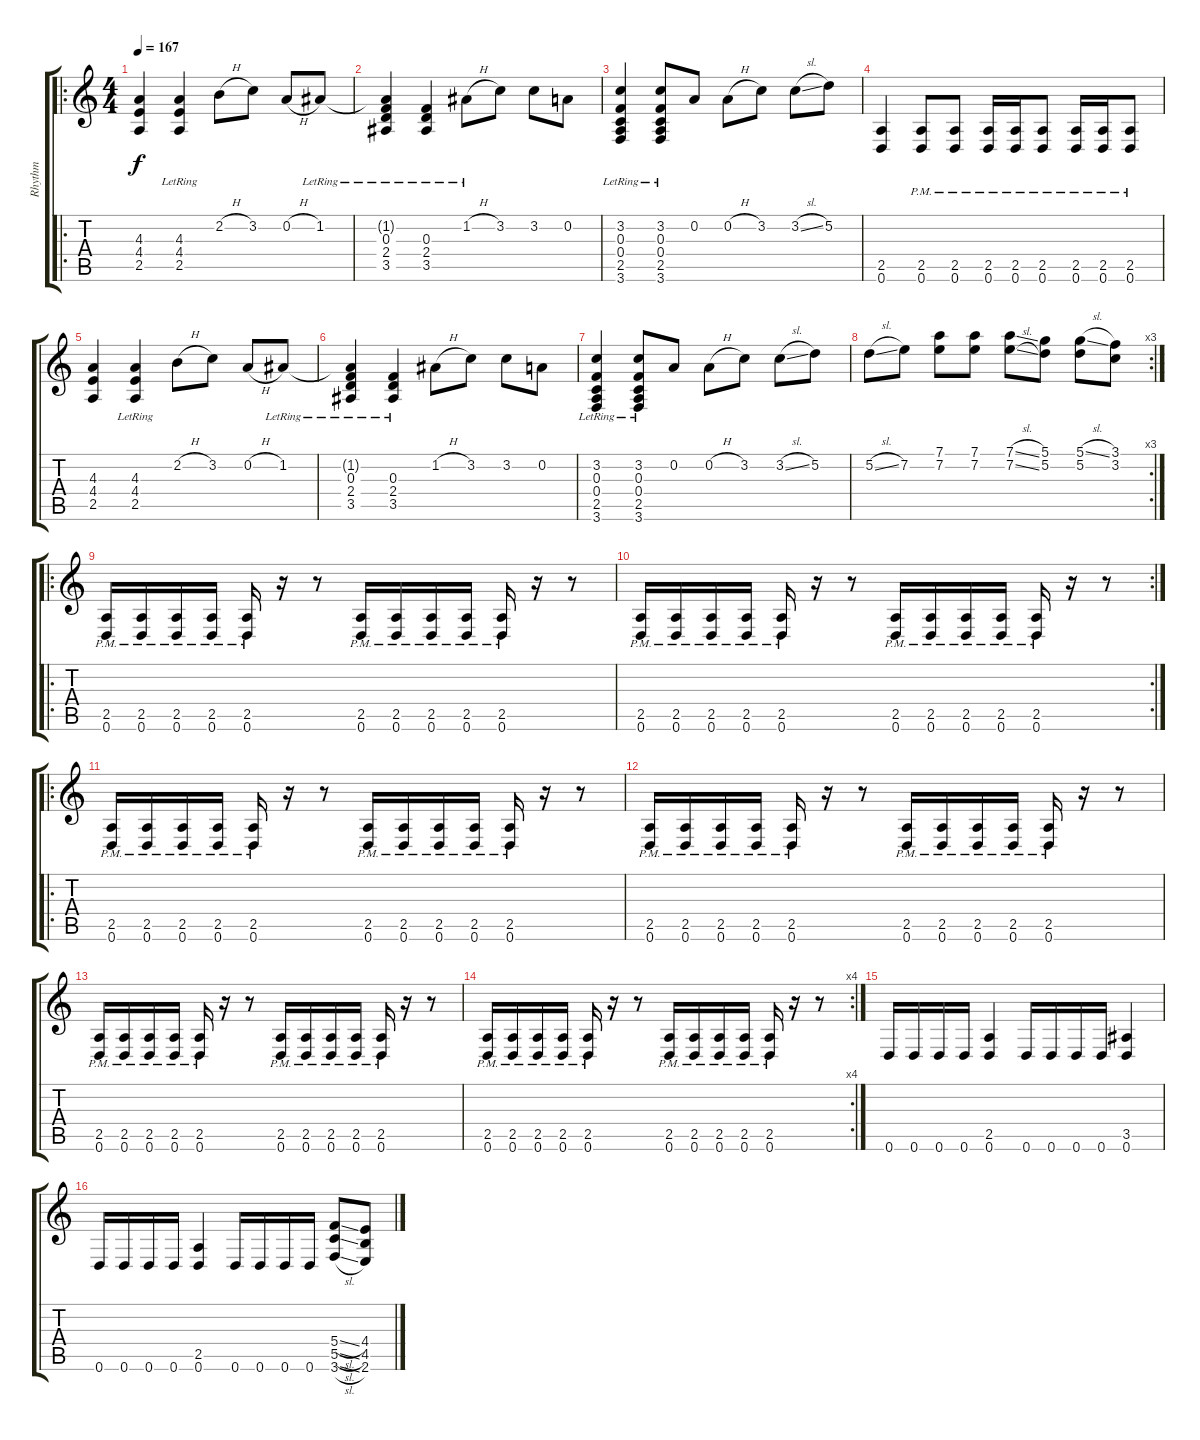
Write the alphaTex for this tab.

\track ("Rhythm" "Rhythm") {instrument distortionguitar}
\staff {score tabs}
\tuning (D4 A3 F3 C3 G2 D2) {hide}
\ro
\ts (4 4)
\tempo 167
\clef g2
\ks c
(4.3 4.4 2.5).4{dy f instrument distortionguitar} (4.3{lr} 4.4{lr} 2.5{lr}).4 2.2{h}.8 3.2.8 0.2{h}.8 1.2{lr}.8 |
(1.2{t} 0.3{lr} 2.4{lr} 3.5{lr}).4 (0.3{lr} 2.4{lr} 3.5{lr}).4 1.2{h lr}.8 3.2.8 3.2.8 0.2.8 |
(3.2 0.3{lr} 0.4{lr} 2.5{lr} 3.6{lr}).4 (3.2 0.3{lr} 0.4{lr} 2.5{lr} 3.6{lr}).8 0.2.8 0.2{h}.8 3.2.8 3.2{sl}.8 5.2.8 |
(2.5 0.6).4 (2.5{pm} 0.6{pm}).8 (2.5{pm} 0.6{pm}).8 (2.5{pm} 0.6{pm}).16 (2.5{pm} 0.6{pm}).16 (2.5{pm} 0.6{pm}).8 (2.5{pm} 0.6{pm}).16 (2.5{pm} 0.6{pm}).16 (2.5{pm} 0.6{pm}).8 |
(4.3 4.4 2.5).4 (4.3{lr} 4.4{lr} 2.5{lr}).4 2.2{h}.8 3.2.8 0.2{h}.8 1.2{lr}.8 |
(1.2{t} 0.3{lr} 2.4{lr} 3.5{lr}).4 (0.3{lr} 2.4{lr} 3.5{lr}).4 1.2{h}.8 3.2.8 3.2.8 0.2.8 |
(3.2 0.3{lr} 0.4{lr} 2.5{lr} 3.6{lr}).4 (3.2 0.3{lr} 0.4{lr} 2.5{lr} 3.6{lr}).8 0.2.8 0.2{h}.8 3.2.8 3.2{sl}.8 5.2.8 |
\rc 3
5.2{sl}.8 7.2.8 (7.1 7.2).8 (7.1 7.2).8 (7.1{sl} 7.2{sl}).8 (5.1 5.2).8 (5.1{sl} 5.2).8 (3.1 3.2).8 |
\ro
(2.5{pm} 0.6{pm}).16 (2.5{pm} 0.6{pm}).16 (2.5{pm} 0.6{pm}).16 (2.5{pm} 0.6{pm}).16 (2.5{pm} 0.6{pm}).16 r.16 r.8 (2.5{pm} 0.6{pm}).16 (2.5{pm} 0.6{pm}).16 (2.5{pm} 0.6{pm}).16 (2.5{pm} 0.6{pm}).16 (2.5{pm} 0.6{pm}).16 r.16 r.8 |
\rc 2
(2.5{pm} 0.6{pm}).16 (2.5{pm} 0.6{pm}).16 (2.5{pm} 0.6{pm}).16 (2.5{pm} 0.6{pm}).16 (2.5{pm} 0.6{pm}).16 r.16 r.8 (2.5{pm} 0.6{pm}).16 (2.5{pm} 0.6{pm}).16 (2.5{pm} 0.6{pm}).16 (2.5{pm} 0.6{pm}).16 (2.5{pm} 0.6{pm}).16 r.16 r.8 |
\ro
(2.5{pm} 0.6{pm}).16 (2.5{pm} 0.6{pm}).16 (2.5{pm} 0.6{pm}).16 (2.5{pm} 0.6{pm}).16 (2.5{pm} 0.6{pm}).16 r.16 r.8 (2.5{pm} 0.6{pm}).16 (2.5{pm} 0.6{pm}).16 (2.5{pm} 0.6{pm}).16 (2.5{pm} 0.6{pm}).16 (2.5{pm} 0.6{pm}).16 r.16 r.8 |
(2.5{pm} 0.6{pm}).16 (2.5{pm} 0.6{pm}).16 (2.5{pm} 0.6{pm}).16 (2.5{pm} 0.6{pm}).16 (2.5{pm} 0.6{pm}).16 r.16 r.8 (2.5{pm} 0.6{pm}).16 (2.5{pm} 0.6{pm}).16 (2.5{pm} 0.6{pm}).16 (2.5{pm} 0.6{pm}).16 (2.5{pm} 0.6{pm}).16 r.16 r.8 |
(2.5{pm} 0.6{pm}).16 (2.5{pm} 0.6{pm}).16 (2.5{pm} 0.6{pm}).16 (2.5{pm} 0.6{pm}).16 (2.5{pm} 0.6{pm}).16 r.16 r.8 (2.5{pm} 0.6{pm}).16 (2.5{pm} 0.6{pm}).16 (2.5{pm} 0.6{pm}).16 (2.5{pm} 0.6{pm}).16 (2.5{pm} 0.6{pm}).16 r.16 r.8 |
\rc 4
(2.5{pm} 0.6{pm}).16 (2.5{pm} 0.6{pm}).16 (2.5{pm} 0.6{pm}).16 (2.5{pm} 0.6{pm}).16 (2.5{pm} 0.6{pm}).16 r.16 r.8 (2.5{pm} 0.6{pm}).16 (2.5{pm} 0.6{pm}).16 (2.5{pm} 0.6{pm}).16 (2.5{pm} 0.6{pm}).16 (2.5{pm} 0.6{pm}).16 r.16 r.8 |
0.6.16 0.6.16 0.6.16 0.6.16 (2.5 0.6).4 0.6.16 0.6.16 0.6.16 0.6.16 (3.5 0.6).4 |
0.6.16 0.6.16 0.6.16 0.6.16 (2.5 0.6).4 0.6.16 0.6.16 0.6.16 0.6.16 (5.4{sl} 5.5{sl} 3.6{sl}).8 (4.4 4.5 2.6).8
